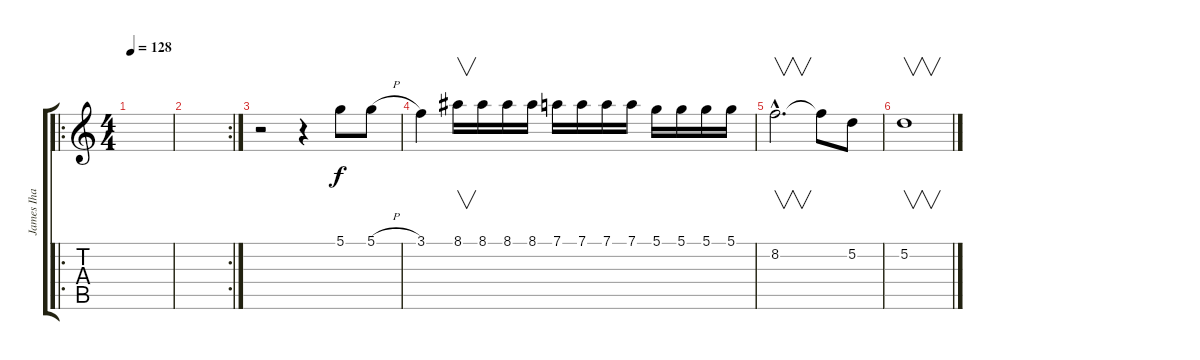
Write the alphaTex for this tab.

\track ("James Iha" "James Iha") {instrument overdrivenguitar}
\staff {score tabs}
\tuning (D4 A3 F3 C3 G2 D2) {hide}
\ro
\ts (4 4)
\tempo 128
\clef g2
\ks c
|
\rc 2
|
r.2 r.4 5.1.8 5.1{h}.8{dy f} |
3.1.4 8.1.16{v} 8.1.16 8.1.16 8.1.16 7.1.16 7.1.16 7.1.16 7.1.16 5.1.16 5.1.16 5.1.16 5.1.16 |
8.2{hac}.2{v d} 8.2{t}.8 5.2.8 |
5.2.1{v}
